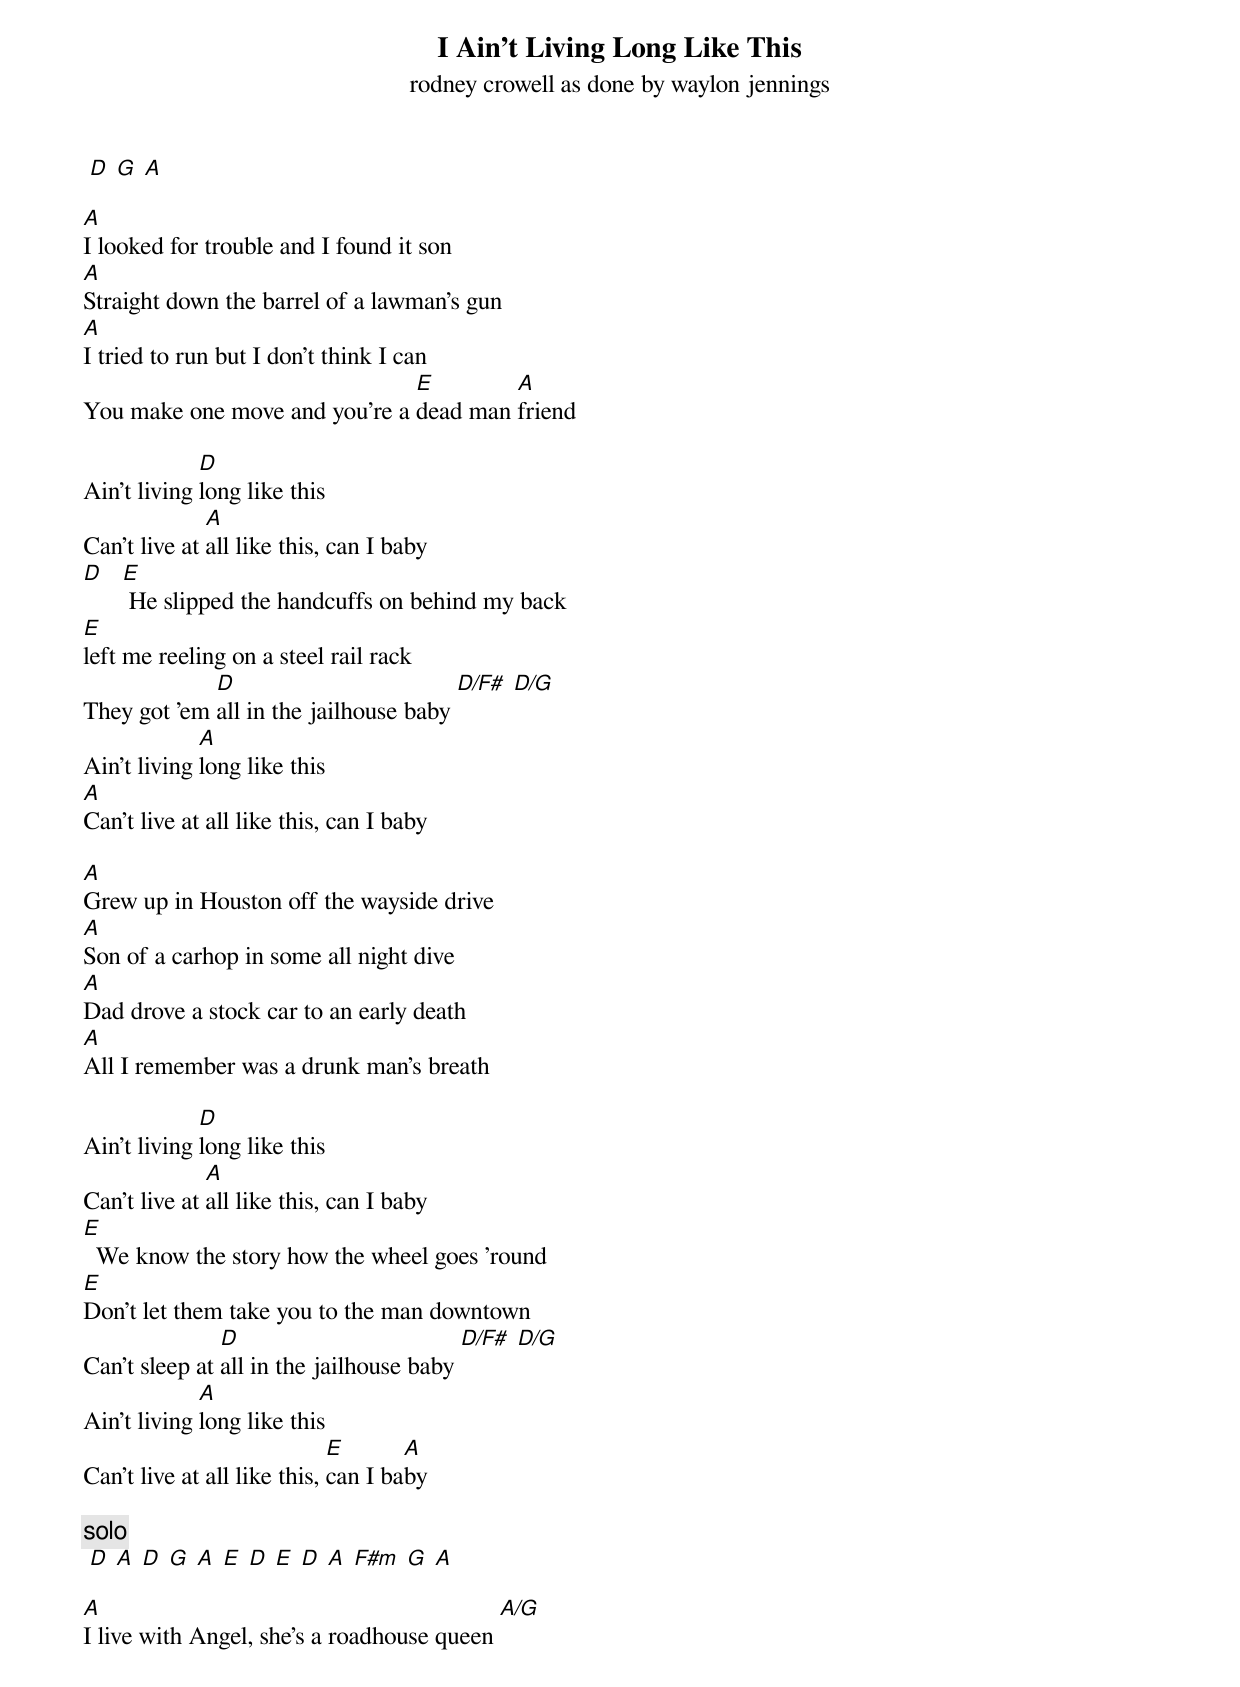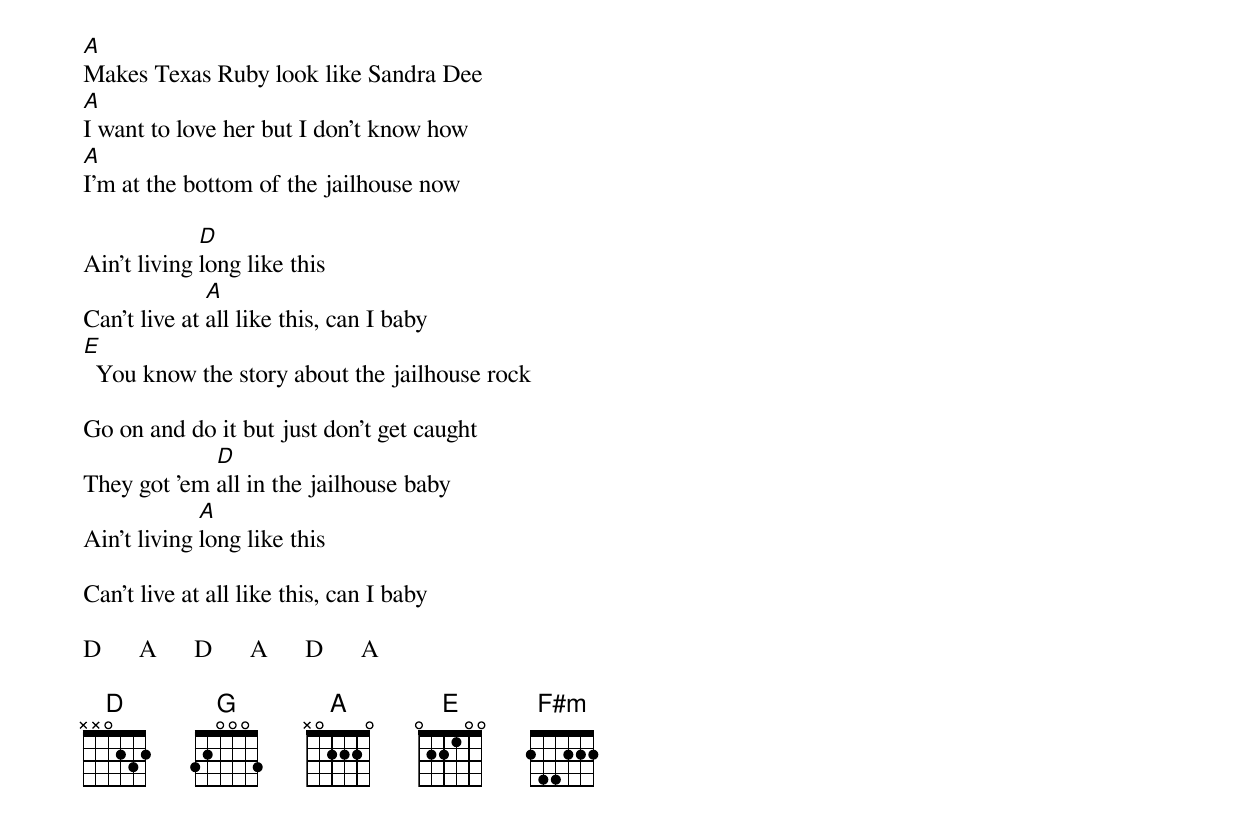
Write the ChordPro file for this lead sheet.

{title: I Ain’t Living Long Like This}
{subtitle: rodney crowell as done by waylon jennings}

 [D] [G] [A]

[A]I looked for trouble and I found it son
[A]Straight down the barrel of a lawman's gun
[A]I tried to run but I don't think I can
You make one move and you're a [E]dead man [A]friend

Ain't living [D]long like this
Can't live at [A]all like this, can I baby
[D]   [E] He slipped the handcuffs on behind my back
[E]left me reeling on a steel rail rack
They got 'em [D]all in the jailhouse baby [D/F#] [D/G]
Ain't living [A]long like this
[A]Can't live at all like this, can I baby

[A]Grew up in Houston off the wayside drive
[A]Son of a carhop in some all night dive
[A]Dad drove a stock car to an early death
[A]All I remember was a drunk man's breath

Ain't living [D]long like this
Can't live at [A]all like this, can I baby
[E]  We know the story how the wheel goes 'round
[E]Don't let them take you to the man downtown
Can't sleep at [D]all in the jailhouse baby [D/F#] [D/G]
Ain't living [A]long like this
Can't live at all like this, [E]can I ba[A]by

{c:solo}
 [D] [A] [D] [G] [A] [E] [D] [E] [D] [A] [F#m] [G] [A]

[A]I live with Angel, she's a roadhouse queen [A/G]
[A]Makes Texas Ruby look like Sandra Dee
[A]I want to love her but I don't know how
[A]I'm at the bottom of the jailhouse now

Ain't living [D]long like this
Can't live at [A]all like this, can I baby
[E]  You know the story about the jailhouse rock

Go on and do it but just don't get caught
They got 'em [D]all in the jailhouse baby
Ain't living [A]long like this

Can't live at all like this, can I baby

D      A      D      A      D      A

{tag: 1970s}
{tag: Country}
